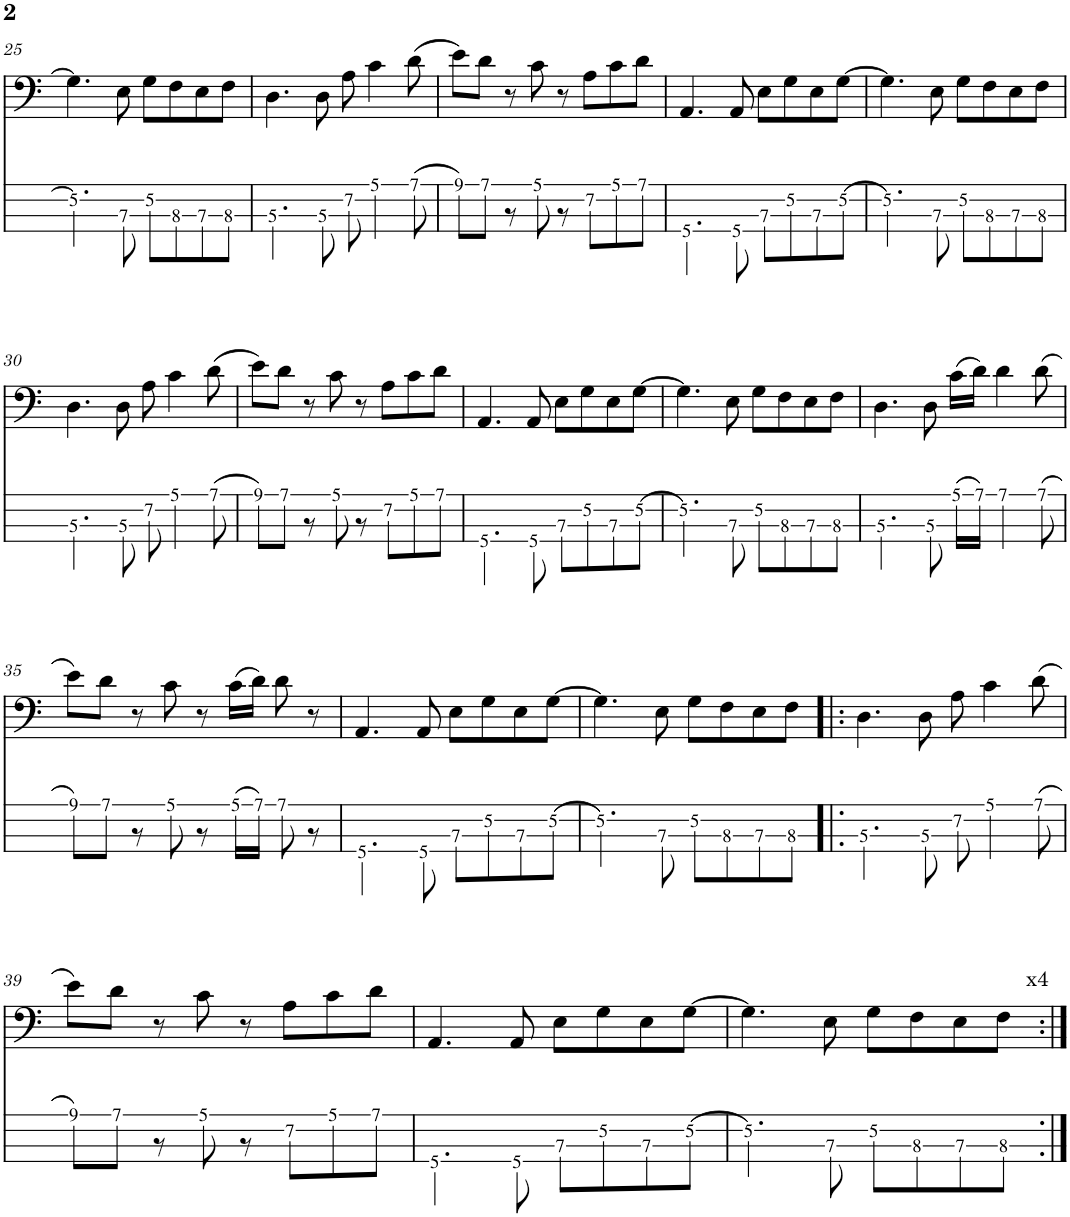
**kern	**kern
*part1	*part1
*staff2	*staff1
*I"Bass Guitar	*
*I'B. Guit.	*
!!LO:PB:g=z
*	*clefF4
*Trd7c12	*Trd7c12
*k[]	*k[]
*M4/4	*M4/4
=25	=25
4.G\]	4.G\]
8E\	8E\
8G\L	8G\L
8F\	8F\
8E\	8E\
8F\J	8F\J
=26	=26
4.D\	4.D\
8D\	8D\
8A\	8A\
4c\	4c\
8d\	(8d\
=27	=27
8e\L	8e\L)
8d\J	8d\J
8r	8r
8c\	8c\
8r	8r
8A\L	8A\L
8c\	8c\
8d\J	8d\J
=28	=28
4.AA\	4.AA/
8AA\	8AA/
8E\L	8E\L
8G\	8G\
8E\	8E\
[8G\J	[8G\J
=29	=29
4.G\]	4.G\]
8E\	8E\
8G\L	8G\L
8F\	8F\
8E\	8E\
8F\J	8F\J
!!LO:LB:g=z
=30	=30
4.D\	4.D\
8D\	8D\
8A\	8A\
4c\	4c\
8d\	(8d\
=31	=31
8e\L	8e\L)
8d\J	8d\J
8r	8r
8c\	8c\
8r	8r
8A\L	8A\L
8c\	8c\
8d\J	8d\J
=32	=32
4.AA\	4.AA/
8AA\	8AA/
8E\L	8E\L
8G\	8G\
8E\	8E\
[8G\J	[8G\J
=33	=33
4.G\]	4.G\]
8E\	8E\
8G\L	8G\L
8F\	8F\
8E\	8E\
8F\J	8F\J
=34	=34
4.D\	4.D\
8D\	8D\
16c\LL	(16c\LL
16d\JJ	16d\JJ)
4d\	4d\
8d\	(8d\
!!LO:LB:g=z
=35	=35
8e\L	8e\L)
8d\J	8d\J
8r	8r
8c\	8c\
8r	8r
16c\LL	(16c\LL
16d\JJ	16d\JJ)
8d\	8d\
8r	8r
=36	=36
4.AA\	4.AA/
8AA\	8AA/
8E\L	8E\L
8G\	8G\
8E\	8E\
[8G\J	[8G\J
=37	=37
4.G\]	4.G\]
8E\	8E\
8G\L	8G\L
8F\	8F\
8E\	8E\
8F\J	8F\J
=38!|:	=38!|:
4.D\	4.D\
8D\	8D\
8A\	8A\
4c\	4c\
8d\	(8d\
!!LO:LB:g=z
=39	=39
8e\L	8e\L)
8d\J	8d\J
8r	8r
8c\	8c\
8r	8r
8A\L	8A\L
8c\	8c\
8d\J	8d\J
=40	=40
4.AA\	4.AA/
8AA\	8AA/
8E\L	8E\L
8G\	8G\
8E\	8E\
[8G\J	[8G\J
=41	=41
4.G\]	4.G\]
8E\	8E\
8G\L	8G\L
8F\	8F\
8E\	8E\
!	!LO:TX:a:t=x4
8F\J	8F\J
=:|!	=:|!
*-	*-
